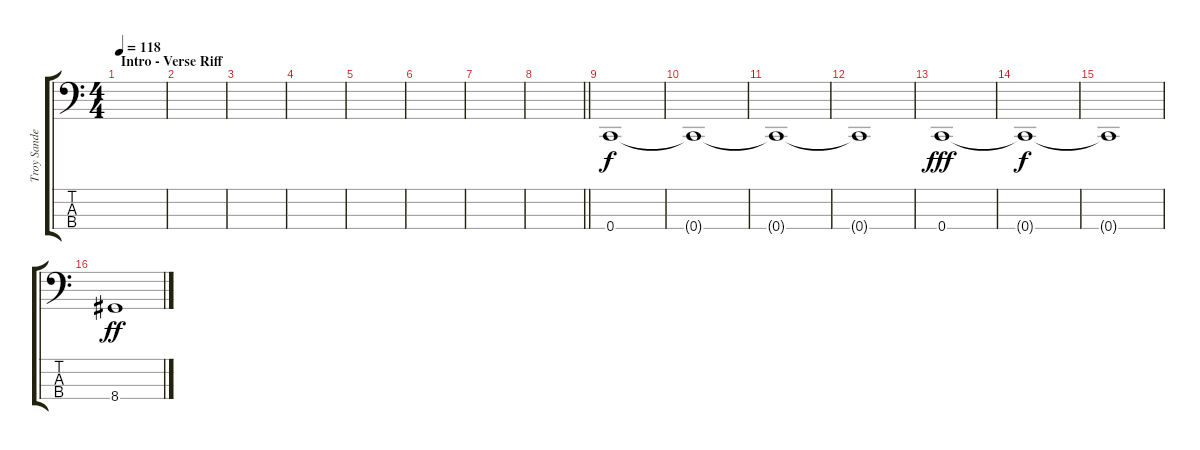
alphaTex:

\track ("Troy Sanders - Bass" "Troy Sande") {instrument electricbassfinger}
\staff {score tabs}
\tuning (F2 C2 G1 C1) {hide}
\ts (4 4)
\section ("" "Intro - Verse Riff")
\tempo 118
\clef f4
\ks c
|
|
|
|
|
|
|
\barLineRight lightlight
|
0.4.1 |
0.4{t}.1{dy f} |
0.4{t}.1 |
0.4{t}.1 |
0.4.1{dy fff} |
0.4{t}.1{dy f} |
0.4{t}.1 |
8.4.1{dy ff}
